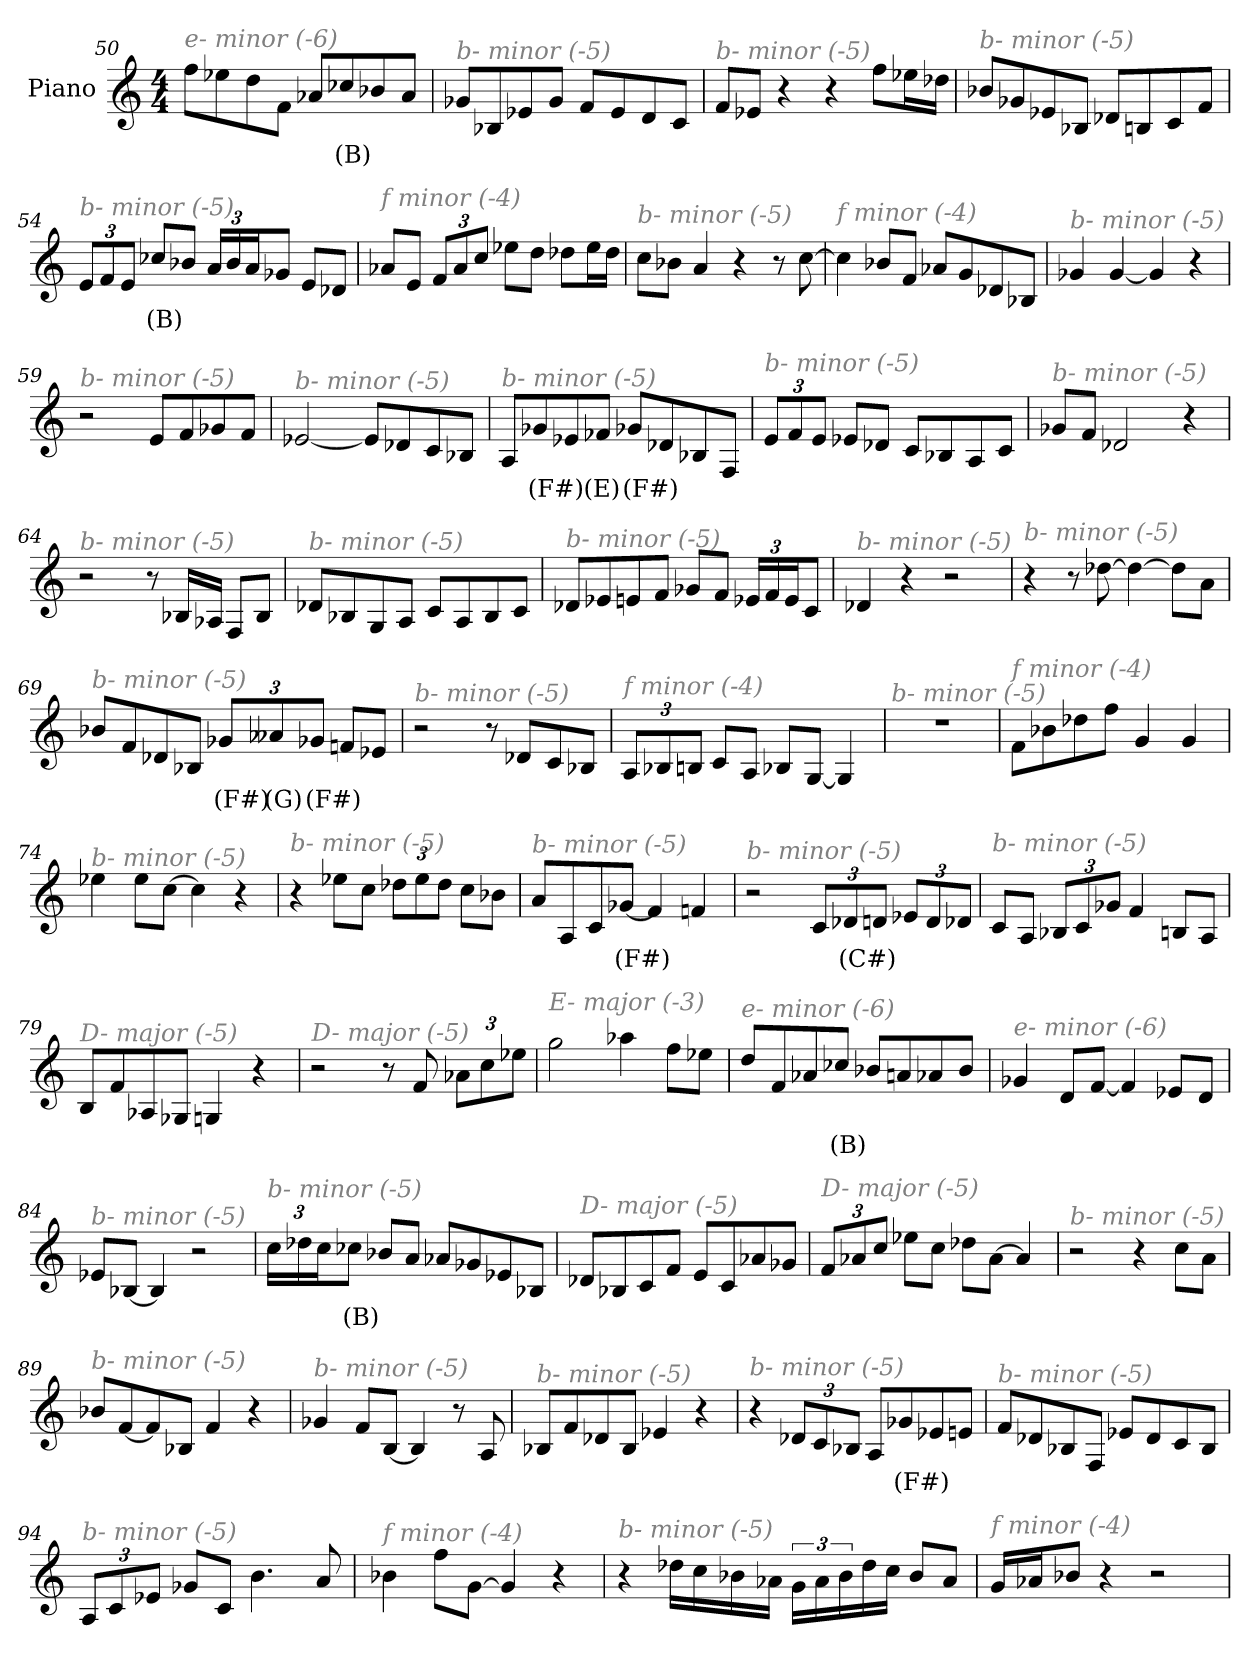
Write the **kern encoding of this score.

**kern	**text
*part1	*part1
*staff1	*staff1
*I"Piano	*
*I'Pno	*
*clefG2	*
*k[]	*
*M4/4	*
=50	=50
!LO:TX:i:color=#808080:t=e- minor (-6)	!
8ff\L	.
8ee-X\	.
8dd\	.
8f\J	.
8a-X/L	.
8cc-Xi/	(B)
8b-X/	.
8a-/J	.
!!LO:LB:g=z
=51	=51
!LO:TX:i:color=#808080:t=b- minor (-5)	!
8g-X/L	.
8B-X/	.
8e-X/	.
8g-/J	.
8f/L	.
8e-/	.
8d/	.
8c/J	.
=52	=52
!LO:TX:i:color=#808080:t=b- minor (-5)	!
8f/L	.
8e-X/J	.
4r	.
4r	.
8ff\L	.
16ee-X\L	.
16dd-X\JJ	.
=53	=53
!LO:TX:i:color=#808080:t=b- minor (-5)	!
8b-X/L	.
8g-X/	.
8e-X/	.
8B-X/J	.
8d-X/L	.
8Bn/	.
8c/	.
8f/J	.
=54	=54
*Xbrackettup	*
!LO:TX:i:color=#808080:t=b- minor (-5)	!
12e/L	.
12f/	.
12e/J	.
8cc-Xi/L	(B)
8b-X/J	.
24a/LL	.
24b-/	.
24a/J	.
8g-X/J	.
8e/L	.
8d-X/J	.
!!LO:LB:g=z
=55	=55
!LO:TX:i:color=#808080:t=f minor (-4)	!
8a-X/L	.
8e/J	.
12f/L	.
12a-/	.
12cc/J	.
8ee-X\L	.
8dd\J	.
8dd-X\L	.
16ee-\L	.
16dd-\JJ	.
=56	=56
!LO:TX:i:color=#808080:t=b- minor (-5)	!
8cc\L	.
8b-X\J	.
4a/	.
4r	.
8r	.
[8cc\	.
=57	=57
!LO:TX:i:color=#808080:t=f minor (-4)	!
4cc\]	.
8b-X/L	.
8f/J	.
8a-X/L	.
8g/	.
8d-X/	.
8B-X/J	.
=58	=58
!LO:TX:i:color=#808080:t=b- minor (-5)	!
4g-X/	.
[4g-/	.
4g-/]	.
4r	.
!!LO:LB:g=z
=59	=59
!LO:TX:i:color=#808080:t=b- minor (-5)	!
2r	.
8e/L	.
8f/	.
8g-X/	.
8f/J	.
=60	=60
!LO:TX:i:color=#808080:t=b- minor (-5)	!
[2e-X/	.
8e-/L]	.
8d-X/	.
8c/	.
8B-X/J	.
=61	=61
!LO:TX:i:color=#808080:t=b- minor (-5)	!
8A/L	.
8g-Xi/	(F#)
8e-X/	.
8f-Xj/J	(E)
8g-Xi/L	(F#)
8d-X/	.
8B-X/	.
8F/J	.
=62	=62
!LO:TX:i:color=#808080:t=b- minor (-5)	!
12e/L	.
12f/	.
12e/J	.
8e-X/L	.
8d-X/J	.
8c/L	.
8B-X/	.
8A/	.
8c/J	.
!!LO:LB:g=z
=63	=63
!LO:TX:i:color=#808080:t=b- minor (-5)	!
8g-X/L	.
8f/J	.
2d-X/	.
4r	.
=64	=64
!LO:TX:i:color=#808080:t=b- minor (-5)	!
2r	.
8r	.
16B-X/LL	.
16A-X/JJ	.
8F/L	.
8B-/J	.
=65	=65
!LO:TX:i:color=#808080:t=b- minor (-5)	!
8d-X/L	.
8B-X/	.
8G/	.
8A/J	.
8c/L	.
8A/	.
8B-/	.
8c/J	.
=66	=66
!LO:TX:i:color=#808080:t=b- minor (-5)	!
8d-X/L	.
8e-X/	.
8en/	.
8f/J	.
8g-X/L	.
8f/J	.
24e-X/LL	.
24f/	.
24e-/J	.
8c/J	.
=67	=67
!LO:TX:i:color=#808080:t=b- minor (-5)	!
4d-X/	.
4r	.
2r	.
!!LO:LB:g=z
=68	=68
!LO:TX:i:color=#808080:t=b- minor (-5)	!
4r	.
8r	.
[8dd-X\	.
4dd-\_	.
8dd-\L]	.
8a\J	.
=69	=69
!LO:TX:i:color=#808080:t=b- minor (-5)	!
8b-X/L	.
8f/	.
8d-X/	.
8B-X/J	.
12g-Xi/L	(F#)
12a--Xj/	(G)
12g-Xi/J	(F#)
8fn/L	.
8e-X/J	.
=70	=70
!LO:TX:i:color=#808080:t=b- minor (-5)	!
2r	.
8r	.
8d-X/L	.
8c/	.
8B-X/J	.
=71	=71
!LO:TX:i:color=#808080:t=f minor (-4)	!
12A/L	.
12B-X/	.
12Bn/J	.
8c/L	.
8A/J	.
8B-X/L	.
[8G/J	.
4G/]	.
=72	=72
!LO:TX:i:color=#808080:t=b- minor (-5)	!
1r	.
!!LO:LB:g=z
=73	=73
!LO:TX:i:color=#808080:t=f minor (-4)	!
8f\L	.
8b-X\	.
8dd-X\	.
8ff\J	.
4g/	.
4g/	.
=74	=74
!LO:TX:i:color=#808080:t=b- minor (-5)	!
4ee-X\	.
8ee-\L	.
[8cc\J	.
4cc\]	.
4r	.
=75	=75
!LO:TX:i:color=#808080:t=b- minor (-5)	!
4r	.
8ee-X\L	.
8cc\J	.
12dd-X\L	.
12ee-\	.
12dd-\J	.
8cc\L	.
8b-X\J	.
=76	=76
!LO:TX:i:color=#808080:t=b- minor (-5)	!
8a/L	.
8A/	.
8c/	.
[8g-Xi/J	(F#)
4f#/]	.
4fn/	.
=77	=77
!LO:TX:i:color=#808080:t=b- minor (-5)	!
2r	.
12c/L	.
12d-Xi/	(C#)
12d/J	.
12e-X/L	.
12d/	.
12d-X/J	.
!!LO:LB:g=z
=78	=78
!LO:TX:i:color=#808080:t=b- minor (-5)	!
8c/L	.
8A/J	.
12B-X/L	.
12c/	.
12g-X/J	.
4f/	.
8Bn/L	.
8A/J	.
=79	=79
!LO:TX:i:color=#808080:t=D- major (-5)	!
8B/L	.
8f/	.
8A-X/	.
8G-X/J	.
4Gn/	.
4r	.
=80	=80
!LO:TX:i:color=#808080:t=D- major (-5)	!
2r	.
8r	.
8f/	.
12a-X\L	.
12cc\	.
12ee-X\J	.
=81	=81
!LO:TX:i:color=#808080:t=E- major (-3)	!
2gg\	.
4aa-X\	.
8ff\L	.
8ee-X\J	.
!!LO:LB:g=z
=82	=82
!LO:TX:i:color=#808080:t=e- minor (-6)	!
8dd/L	.
8f/	.
8a-X/	.
8cc-Xi/J	(B)
8b-X/L	.
8an/	.
8a-X/	.
8b-/J	.
=83	=83
!LO:TX:i:color=#808080:t=e- minor (-6)	!
4g-X/	.
8d/L	.
[8f/J	.
4f/]	.
8e-X/L	.
8d/J	.
=84	=84
!LO:TX:i:color=#808080:t=b- minor (-5)	!
8e-X/L	.
[8B-X/J	.
4B-/]	.
2r	.
=85	=85
!LO:TX:i:color=#808080:t=b- minor (-5)	!
24cc\LL	.
24dd-X\	.
24cc\J	.
8cc-Xi\J	(B)
8b-X/L	.
8a/J	.
8a-X/L	.
8g-X/	.
8e-X/	.
8B-X/J	.
!!LO:LB:g=z
=86	=86
!LO:TX:i:color=#808080:t=D- major (-5)	!
8d-X/L	.
8B-X/	.
8c/	.
8f/J	.
8e/L	.
8c/	.
8a-X/	.
8g-X/J	.
=87	=87
!LO:TX:i:color=#808080:t=D- major (-5)	!
12f/L	.
12a-X/	.
12cc/J	.
8ee-X\L	.
8cc\J	.
8dd-X\L	.
[8a-\J	.
4a-/]	.
=88	=88
!LO:TX:i:color=#808080:t=b- minor (-5)	!
2r	.
4r	.
8cc\L	.
8a\J	.
=89	=89
!LO:TX:i:color=#808080:t=b- minor (-5)	!
8b-X/L	.
[8f/	.
8f/]	.
8B-X/J	.
4f/	.
4r	.
=90	=90
!LO:TX:i:color=#808080:t=b- minor (-5)	!
4g-X/	.
8f/L	.
[8B/J	.
4B/]	.
8r	.
8A/	.
!!LO:PB:g=z
=91	=91
!LO:TX:i:color=#808080:t=b- minor (-5)	!
8B-X/L	.
8f/	.
8d-X/	.
8B-/J	.
4e-X/	.
4r	.
=92	=92
!LO:TX:i:color=#808080:t=b- minor (-5)	!
4r	.
12d-X/L	.
12c/	.
12B-X/J	.
8A/L	.
8g-Xi/	(F#)
8e-X/	.
8en/J	.
=93	=93
!LO:TX:i:color=#808080:t=b- minor (-5)	!
8f/L	.
8d-X/	.
8B-X/	.
8F/J	.
8e-X/L	.
8d-/	.
8c/	.
8B-/J	.
=94	=94
!LO:TX:i:color=#808080:t=b- minor (-5)	!
12A/L	.
12c/	.
12e-X/J	.
8g-X/L	.
8c/J	.
4.b\	.
8a/	.
!!LO:LB:g=z
=95	=95
!LO:TX:i:color=#808080:t=f minor (-4)	!
4b-X\	.
8ff\L	.
[8g\J	.
4g/]	.
4r	.
=96	=96
!LO:TX:i:color=#808080:t=b- minor (-5)	!
4r	.
16dd-X\LL	.
16cc\	.
16b-X\	.
16a-X\JJ	.
*brackettup	*
24g\LL	.
24a-\	.
24b-\	.
16dd-\	.
16cc\JJ	.
8b-/L	.
8a-/J	.
=97	=97
!LO:TX:i:color=#808080:t=f minor (-4)	!
16g/LL	.
16a-X/J	.
8b-X/J	.
4r	.
2r	.
=	=
*-	*-
